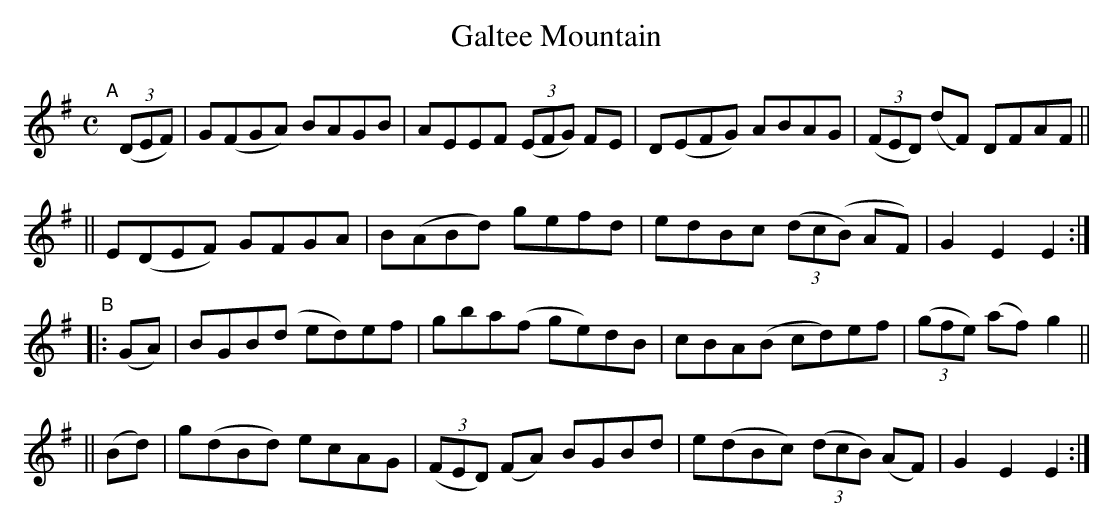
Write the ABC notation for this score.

X:1
T: Galtee Mountain
M: C
L: 1/8
K: Em	% and/or G
"^A"[|] (3(DEF) \
|  G(FGA) BAGB | AEEF (3(EFG) FE | D(EFG) ABAG | (3(FED) (dF) DFAF ||
|| E(DEF) GFGA | B(ABd) gefd | edBc (3(dc(B) AF) | G2E2E2 :|
"^B"\
|: (GA) | BGB(d ed)ef | gba(f ge)dB | cBA(B cd)ef | (3(gfe) (af) g2 ||
|| (Bd) | g(dBd) ecAG | (3(FED) (FA) BGBd | e(dBc) (3(dcB) (AF) | G2E2E2 :|
